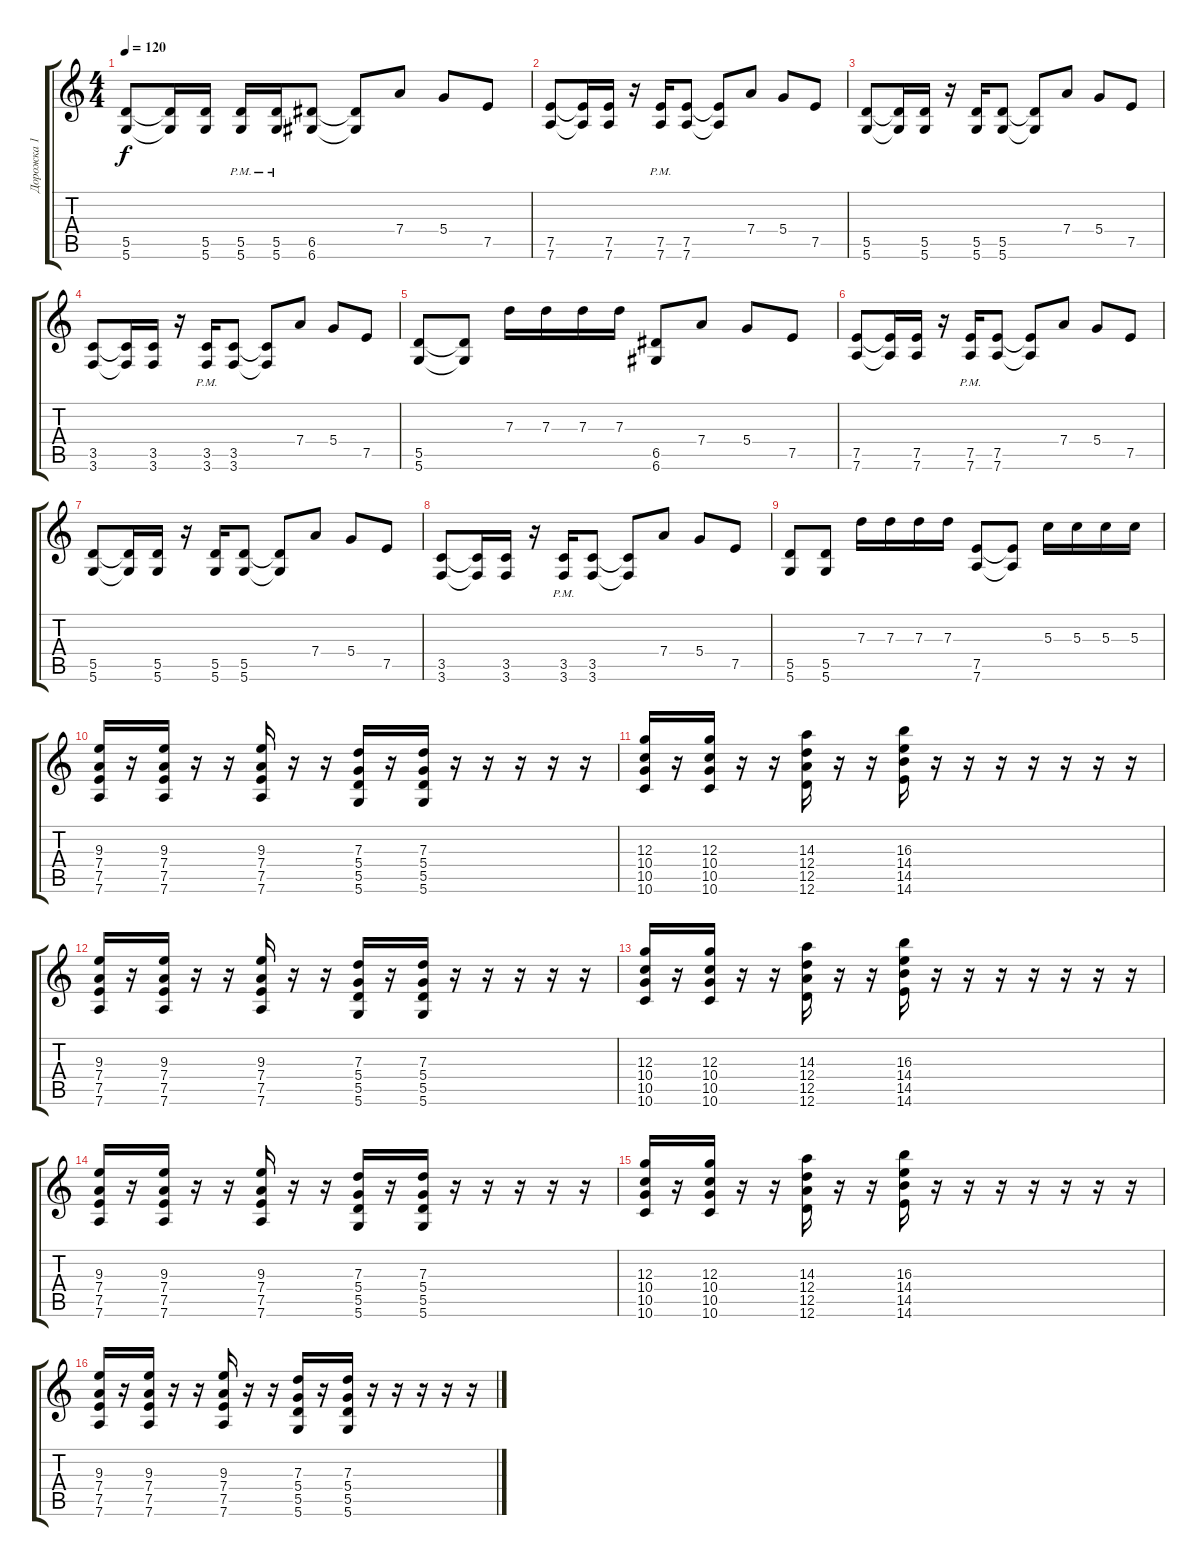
\track ("Дорожка 1" "Дорожка 1") {instrument distortionguitar}
\staff {score tabs}
\tuning (E4 B3 G3 D3 A2 D2) {hide}
\ts (4 4)
\tempo 120
\clef g2
\ks c
(5.5 5.6).8{dy f} (5.5{t} 5.6{t}).16 (5.5 5.6).16 (5.5{pm} 5.6{pm}).16 (5.5{pm} 5.6{pm}).16 (6.5 6.6).8 (6.5{t} 6.6{t}).8 7.4.8 5.4.8 7.5.8 |
(7.5 7.6).8 (7.5{t} 7.6{t}).16 (7.5 7.6).16 r.16 (7.5{pm} 7.6).16 (7.5 7.6).8 (7.5{t} 7.6{t}).8 7.4.8 5.4.8 7.5.8 |
(5.5 5.6).8 (5.5{t} 5.6{t}).16 (5.5 5.6).16 r.16 (5.5 5.6).16 (5.5 5.6).8 (5.5{t} 5.6{t}).8 7.4.8 5.4.8 7.5.8 |
(3.5 3.6).8 (3.5{t} 3.6{t}).16 (3.5 3.6).16 r.16 (3.5{pm} 3.6{pm}).16 (3.5 3.6).8 (3.5{t} 3.6{t}).8 7.4.8 5.4.8 7.5.8 |
(5.5 5.6).8 (5.5{t} 5.6{t}).8 7.3.16 7.3.16 7.3.16 7.3.16 (6.5 6.6).8 7.4.8 5.4.8 7.5.8 |
(7.5 7.6).8 (7.5{t} 7.6{t}).16 (7.5 7.6).16 r.16 (7.5{pm} 7.6).16 (7.5 7.6).8 (7.5{t} 7.6{t}).8 7.4.8 5.4.8 7.5.8 |
(5.5 5.6).8 (5.5{t} 5.6{t}).16 (5.5 5.6).16 r.16 (5.5 5.6).16 (5.5 5.6).8 (5.5{t} 5.6{t}).8 7.4.8 5.4.8 7.5.8 |
(3.5 3.6).8 (3.5{t} 3.6{t}).16 (3.5 3.6).16 r.16 (3.5{pm} 3.6{pm}).16 (3.5 3.6).8 (3.5{t} 3.6{t}).8 7.4.8 5.4.8 7.5.8 |
(5.5 5.6).8 (5.5 5.6).8 7.3.16 7.3.16 7.3.16 7.3.16 (7.5 7.6).8 (7.5{t} 7.6{t}).8 5.3.16 5.3.16 5.3.16 5.3.16 |
(9.3 7.4 7.5 7.6).16{volume 16 balance 12 instrument acousticguitarnylon} r.16 (9.3 7.4 7.5 7.6).16 r.16 r.16 (9.3 7.4 7.5 7.6).16 r.16 r.16 (7.3 5.4 5.5 5.6).16 r.16 (7.3 5.4 5.5 5.6).16 r.16 r.16 r.16 r.16 r.16 |
(12.3 10.4 10.5 10.6).16 r.16 (12.3 10.4 10.5 10.6).16 r.16 r.16 (14.3 12.4 12.5 12.6).16 r.16 r.16 (16.3 14.4 14.5 14.6).16 r.16 r.16 r.16 r.16 r.16 r.16 r.16 |
(9.3 7.4 7.5 7.6).16 r.16 (9.3 7.4 7.5 7.6).16 r.16 r.16 (9.3 7.4 7.5 7.6).16 r.16 r.16 (7.3 5.4 5.5 5.6).16 r.16 (7.3 5.4 5.5 5.6).16 r.16 r.16 r.16 r.16 r.16 |
(12.3 10.4 10.5 10.6).16 r.16 (12.3 10.4 10.5 10.6).16 r.16 r.16 (14.3 12.4 12.5 12.6).16 r.16 r.16 (16.3 14.4 14.5 14.6).16 r.16 r.16 r.16 r.16 r.16 r.16 r.16 |
(9.3 7.4 7.5 7.6).16 r.16 (9.3 7.4 7.5 7.6).16 r.16 r.16 (9.3 7.4 7.5 7.6).16 r.16 r.16 (7.3 5.4 5.5 5.6).16 r.16 (7.3 5.4 5.5 5.6).16 r.16 r.16 r.16 r.16 r.16 |
(12.3 10.4 10.5 10.6).16 r.16 (12.3 10.4 10.5 10.6).16 r.16 r.16 (14.3 12.4 12.5 12.6).16 r.16 r.16 (16.3 14.4 14.5 14.6).16 r.16 r.16 r.16 r.16 r.16 r.16 r.16 |
(9.3 7.4 7.5 7.6).16 r.16 (9.3 7.4 7.5 7.6).16 r.16 r.16 (9.3 7.4 7.5 7.6).16 r.16 r.16 (7.3 5.4 5.5 5.6).16 r.16 (7.3 5.4 5.5 5.6).16 r.16 r.16 r.16 r.16 r.16
